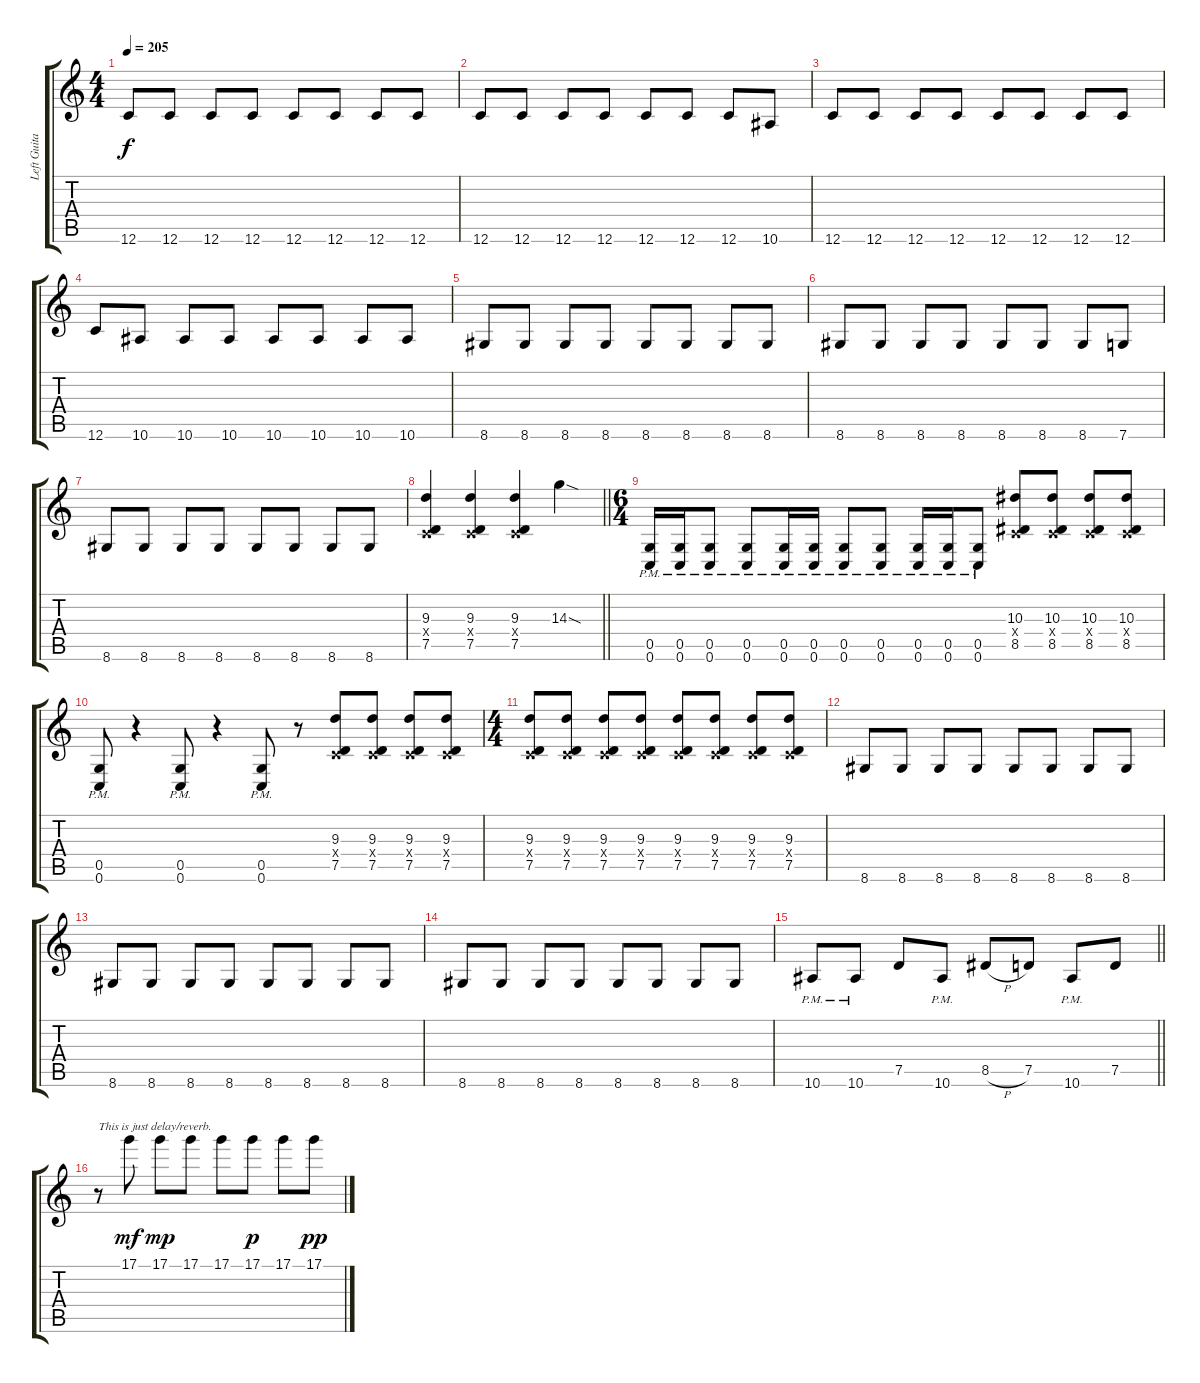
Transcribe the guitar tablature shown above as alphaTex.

\track ("Left Guitar" "Left Guita") {instrument distortionguitar}
\staff {score tabs}
\tuning (D4 A3 F3 C3 G2 C2) {hide}
\ts (4 4)
\tempo 205
\clef g2
\ks c
12.6.8{dy f} 12.6.8 12.6.8 12.6.8 12.6.8 12.6.8 12.6.8 12.6.8 |
12.6.8 12.6.8 12.6.8 12.6.8 12.6.8 12.6.8 12.6.8 10.6.8 |
12.6.8 12.6.8 12.6.8 12.6.8 12.6.8 12.6.8 12.6.8 12.6.8 |
12.6.8 10.6.8 10.6.8 10.6.8 10.6.8 10.6.8 10.6.8 10.6.8 |
8.6.8 8.6.8 8.6.8 8.6.8 8.6.8 8.6.8 8.6.8 8.6.8 |
8.6.8 8.6.8 8.6.8 8.6.8 8.6.8 8.6.8 8.6.8 7.6.8 |
8.6.8 8.6.8 8.6.8 8.6.8 8.6.8 8.6.8 8.6.8 8.6.8 |
\barLineRight lightlight
(9.3 0.4{x} 7.5).4 (9.3 0.4{x} 7.5).4 (9.3 0.4{x} 7.5).4 14.3{sod}.4{instrument guitarharmonics} |
\ts (6 4)
(0.5{pm} 0.6{pm}).16{balance 0 instrument distortionguitar} (0.5{pm} 0.6{pm}).16 (0.5{pm} 0.6{pm}).8 (0.5{pm} 0.6{pm}).8 (0.5{pm} 0.6{pm}).16 (0.5{pm} 0.6{pm}).16 (0.5{pm} 0.6{pm}).8 (0.5{pm} 0.6{pm}).8 (0.5{pm} 0.6{pm}).16 (0.5{pm} 0.6{pm}).16 (0.5{pm} 0.6{pm}).8 (10.3 0.4{x} 8.5).8 (10.3 0.4{x} 8.5).8 (10.3 0.4{x} 8.5).8 (10.3 0.4{x} 8.5).8 |
(0.5{pm} 0.6{pm}).8 r.4 (0.5{pm} 0.6{pm}).8 r.4 (0.5{pm} 0.6{pm}).8 r.8 (9.3 0.4{x} 7.5).8 (9.3 0.4{x} 7.5).8 (9.3 0.4{x} 7.5).8 (9.3 0.4{x} 7.5).8 |
\ts (4 4)
(9.3 0.4{x} 7.5).8 (9.3 0.4{x} 7.5).8 (9.3 0.4{x} 7.5).8 (9.3 0.4{x} 7.5).8 (9.3 0.4{x} 7.5).8 (9.3 0.4{x} 7.5).8 (9.3 0.4{x} 7.5).8 (9.3 0.4{x} 7.5).8 |
8.6.8 8.6.8 8.6.8 8.6.8 8.6.8 8.6.8 8.6.8 8.6.8 |
8.6.8 8.6.8 8.6.8 8.6.8 8.6.8 8.6.8 8.6.8 8.6.8 |
8.6.8 8.6.8 8.6.8 8.6.8 8.6.8 8.6.8 8.6.8 8.6.8 |
\barLineRight lightlight
10.6{pm}.8 10.6{pm}.8 7.5.8 10.6{pm}.8 8.5{h}.8 7.5.8 10.6{pm}.8 7.5.8 |
r.8{txt "This is just delay/reverb." volume 11 balance 8 instrument electricguitarjazz} 17.1.8{dy mf} 17.1.8{dy mp} 17.1.8 17.1.8 17.1.8{dy p} 17.1.8 17.1.8{dy pp}
